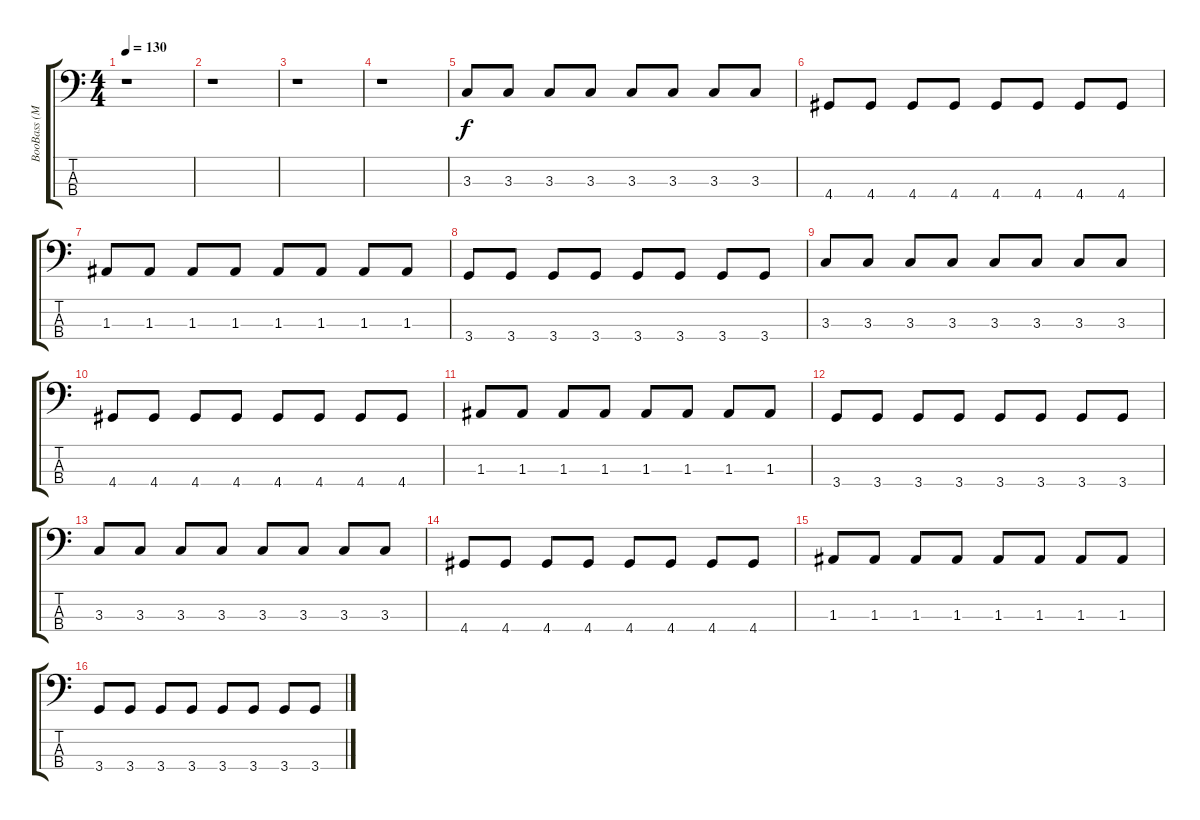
\track ("BooBass (MIDI)" "BooBass (M") {instrument fretlessbass}
\staff {score tabs}
\tuning (G2 D2 A1 E1) {hide}
\ts (4 4)
\tempo 130
\clef f4
\ks c
r.1{dy mf} |
r.1 |
r.1 |
r.1 |
3.3.8{dy f} 3.3.8 3.3.8 3.3.8 3.3.8 3.3.8 3.3.8 3.3.8 |
4.4.8 4.4.8 4.4.8 4.4.8 4.4.8 4.4.8 4.4.8 4.4.8 |
1.3.8 1.3.8 1.3.8 1.3.8 1.3.8 1.3.8 1.3.8 1.3.8 |
3.4.8 3.4.8 3.4.8 3.4.8 3.4.8 3.4.8 3.4.8 3.4.8 |
3.3.8 3.3.8 3.3.8 3.3.8 3.3.8 3.3.8 3.3.8 3.3.8 |
4.4.8 4.4.8 4.4.8 4.4.8 4.4.8 4.4.8 4.4.8 4.4.8 |
1.3.8 1.3.8 1.3.8 1.3.8 1.3.8 1.3.8 1.3.8 1.3.8 |
3.4.8 3.4.8 3.4.8 3.4.8 3.4.8 3.4.8 3.4.8 3.4.8 |
3.3.8 3.3.8 3.3.8 3.3.8 3.3.8 3.3.8 3.3.8 3.3.8 |
4.4.8 4.4.8 4.4.8 4.4.8 4.4.8 4.4.8 4.4.8 4.4.8 |
1.3.8 1.3.8 1.3.8 1.3.8 1.3.8 1.3.8 1.3.8 1.3.8 |
3.4.8 3.4.8 3.4.8 3.4.8 3.4.8 3.4.8 3.4.8 3.4.8
